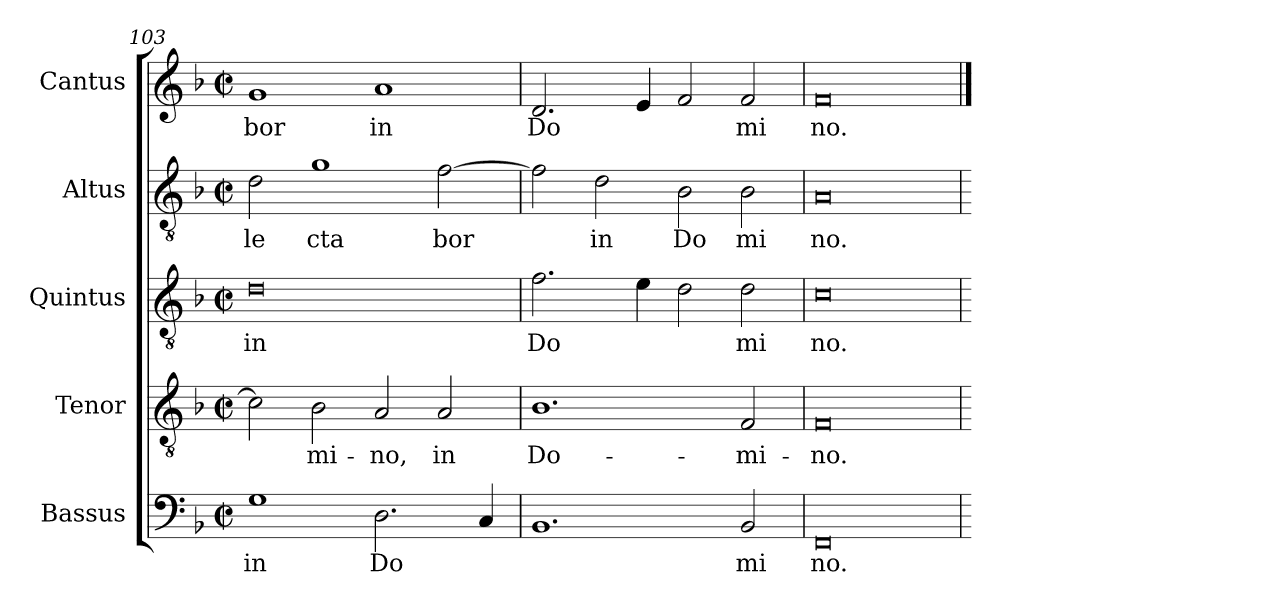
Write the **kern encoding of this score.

**kern	**text	**kern	**text	**kern	**text	**kern	**text	**kern	**text
*part5	*part5	*part4	*part4	*part3	*part3	*part2	*part2	*part1	*part1
*staff5	*staff5	*staff4	*staff4	*staff3	*staff3	*staff2	*staff2	*staff1	*staff1
*I"Bassus	*	*I"Tenor	*	*I"Quintus	*	*I"Altus	*	*I"Cantus	*
*clefF4	*	*clefGv2	*	*clefGv2	*	*clefGv2	*	*clefG2	*
*k[b-]	*	*k[b-]	*	*k[b-]	*	*k[b-]	*	*k[b-]	*
*F:	*	*F:	*	*F:	*	*F:	*	*F:	*
*M2/2	*	*M2/2	*	*M2/2	*	*M2/2	*	*M2/2	*
*met(c|)	*	*met(c|)	*	*met(c|)	*	*met(c|)	*	*met(c|)	*
=103	=103	=103	=103	=103	=103	=103	=103	=103	=103
!	!LO:LY:b:cj	!	!	!	!LO:LY:b:cj	!	!LO:LY:b:cj	!	!LO:LY:b:cj
1G	in	2c\]	.	0d	in	2d\	le	1g	bor
!	!	!	!LO:LY:b:cj	!	!	!	!LO:LY:b:cj	!	!
.	.	2B-\	-mi-	.	.	1g	cta	.	.
!	!LO:LY:b	!	!LO:LY:b:cj	!	!	!	!	!	!LO:LY:b:cj
2.D\	Do	2A/	-no,	.	.	.	.	1a	in
!	!	!	!LO:LY:b:cj	!	!	!	!LO:LY:b	!	!
.	.	2A/	in	.	.	[>2f\	bor	.	.
4C/	.	.	.	.	.	.	.	.	.
=104	=104	=104	=104	=104	=104	=104	=104	=104	=104
!	!	!	!LO:LY:b:cj	!	!LO:LY:b	!	!	!	!LO:LY:b
1.BB-	.	1.B-	Do-	2.f\	Do	2f\]	.	2.d/	Do
!	!	!	!	!	!	!	!LO:LY:b:cj	!	!
.	.	.	.	.	.	2d\	in	.	.
.	.	.	.	4e\	.	.	.	4e/	.
!	!	!	!	!	!	!	!LO:LY:b:cj	!	!
.	.	.	.	2d\	.	2B-\	Do	2f/	.
!	!LO:LY:b:cj	!	!LO:LY:b:cj	!	!LO:LY:b:cj	!	!LO:LY:b:cj	!	!LO:LY:b:cj
2BB-/	mi	2F/	-mi-	2d\	mi	2B-\	mi	2f/	mi
=105	=105	=105	=105	=105	=105	=105	=105	=105	=105
!	!LO:LY:b:cj	!	!LO:LY:b:cj	!	!LO:LY:b:cj	!	!LO:LY:b:cj	!	!LO:LY:b:cj
0FF	no.	0F	-no.	0c	no.	0A	no.	0f	no.
=	==	=	==	=	==	=	==	==	==
*-	*-	*-	*-	*-	*-	*-	*-	*-	*-
